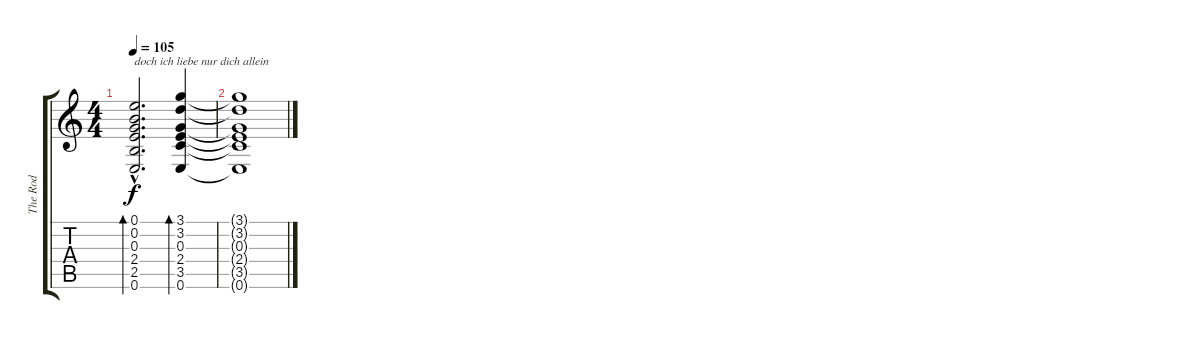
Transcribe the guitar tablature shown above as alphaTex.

\track ("The Rod" "The Rod") {instrument acousticguitarsteel}
\staff {score tabs}
\tuning (E4 B3 G3 D3 A2 E2) {hide}
\ts (4 4)
\tempo 105
\clef g2
\ks c
(0.1{hac} 0.2{hac} 0.3{hac} 2.4{hac} 2.5{hac} 0.6{hac}).2{d bd 240 txt "doch ich liebe nur dich allein" dy f} (3.1 3.2 0.3 2.4 3.5 0.6).4{bd 240} |
(3.1{t} 3.2{t} 0.3{t} 2.4{t} 3.5{t} 0.6{t}).1
